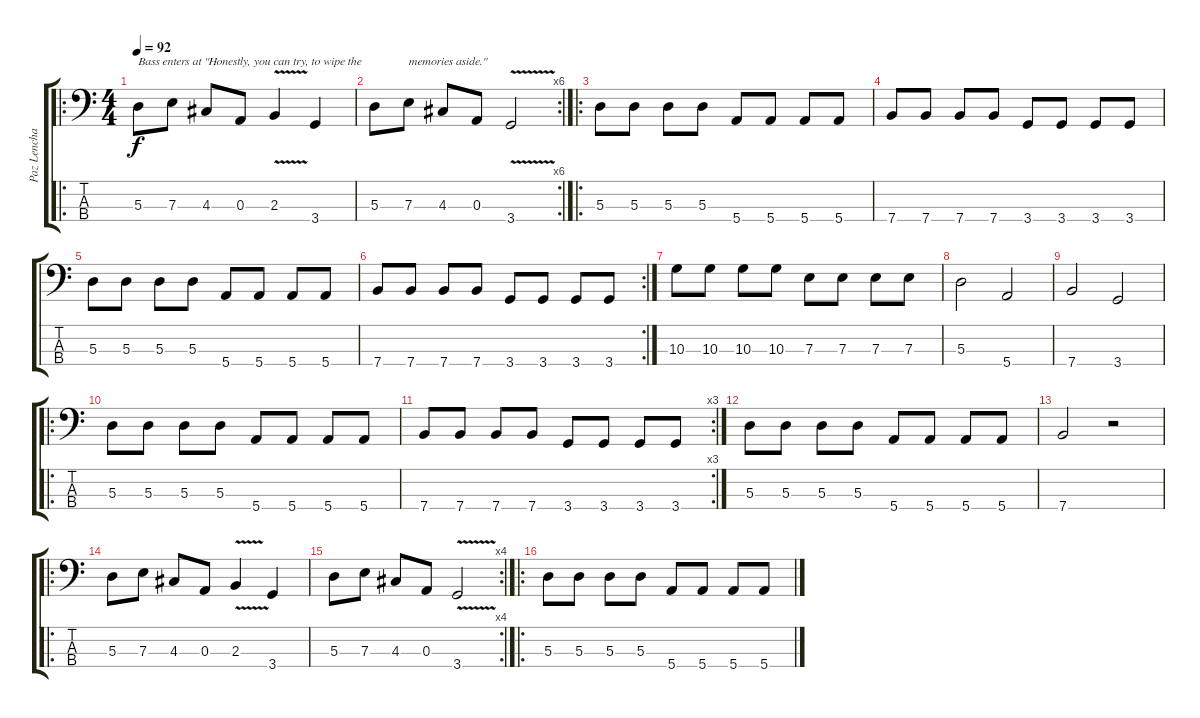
\track ("Paz Lenchantin" "Paz Lencha") {instrument electricbassfinger}
\staff {score tabs}
\tuning (G2 D2 A1 E1) {hide}
\ro
\ts (4 4)
\tempo 92
\clef f4
\ks c
5.3.8{txt "Bass enters at \"Honestly, you can try, to wipe the" dy f instrument electricbassfinger} 7.3.8 4.3.8 0.3.8 2.3{v}.4 3.4.4 |
\rc 6
5.3.8 7.3.8{txt "memories aside.\""} 4.3.8 0.3.8 3.4{v}.2 |
\ro
5.3.8 5.3.8 5.3.8 5.3.8 5.4.8 5.4.8 5.4.8 5.4.8 |
7.4.8 7.4.8 7.4.8 7.4.8 3.4.8 3.4.8 3.4.8 3.4.8 |
5.3.8 5.3.8 5.3.8 5.3.8 5.4.8 5.4.8 5.4.8 5.4.8 |
\rc 2
7.4.8 7.4.8 7.4.8 7.4.8 3.4.8 3.4.8 3.4.8 3.4.8 |
10.3.8 10.3.8 10.3.8 10.3.8 7.3.8 7.3.8 7.3.8 7.3.8 |
5.3.2 5.4.2 |
7.4.2 3.4.2 |
\ro
5.3.8 5.3.8 5.3.8 5.3.8 5.4.8 5.4.8 5.4.8 5.4.8 |
\rc 3
7.4.8 7.4.8 7.4.8 7.4.8 3.4.8 3.4.8 3.4.8 3.4.8 |
5.3.8 5.3.8 5.3.8 5.3.8 5.4.8 5.4.8 5.4.8 5.4.8 |
7.4.2 r.2 |
\ro
5.3.8 7.3.8 4.3.8 0.3.8 2.3{v}.4 3.4.4 |
\rc 4
5.3.8 7.3.8 4.3.8 0.3.8 3.4{v}.2 |
\ro
5.3.8 5.3.8 5.3.8 5.3.8 5.4.8 5.4.8 5.4.8 5.4.8
